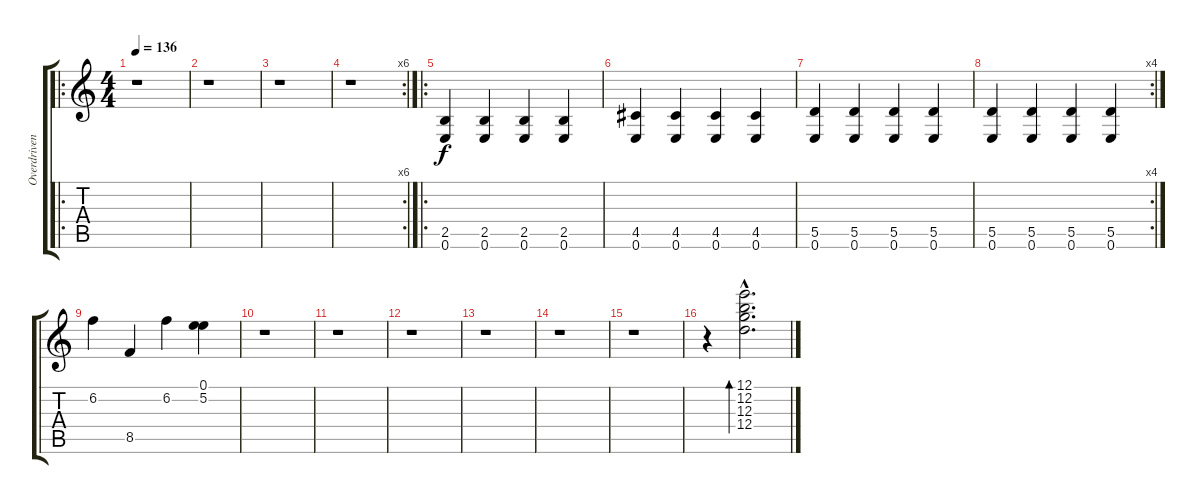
\track ("Overdriven Guitar 2" "Overdriven") {instrument overdrivenguitar}
\staff {score tabs}
\tuning (E4 B3 G3 D3 A2 E2) {hide}
\ro
\ts (4 4)
\tempo 136
\clef g2
\ks c
r.1{dy f instrument overdrivenguitar} |
r.1 |
r.1 |
\rc 6
r.1 |
\ro
(2.5 0.6).4 (2.5 0.6).4 (2.5 0.6).4 (2.5 0.6).4 |
(4.5 0.6).4 (4.5 0.6).4 (4.5 0.6).4 (4.5 0.6).4 |
(5.5 0.6).4 (5.5 0.6).4 (5.5 0.6).4 (5.5 0.6).4 |
\rc 4
(5.5 0.6).4 (5.5 0.6).4 (5.5 0.6).4 (5.5 0.6).4 |
6.2.4 8.5.4 6.2.4 (0.1 5.2).4 |
r.1 |
r.1 |
r.1 |
r.1 |
r.1 |
r.1 |
r.4 (12.1{hac} 12.2{hac} 12.3{hac} 12.4{hac}).2{d bd 480 volume 5}
